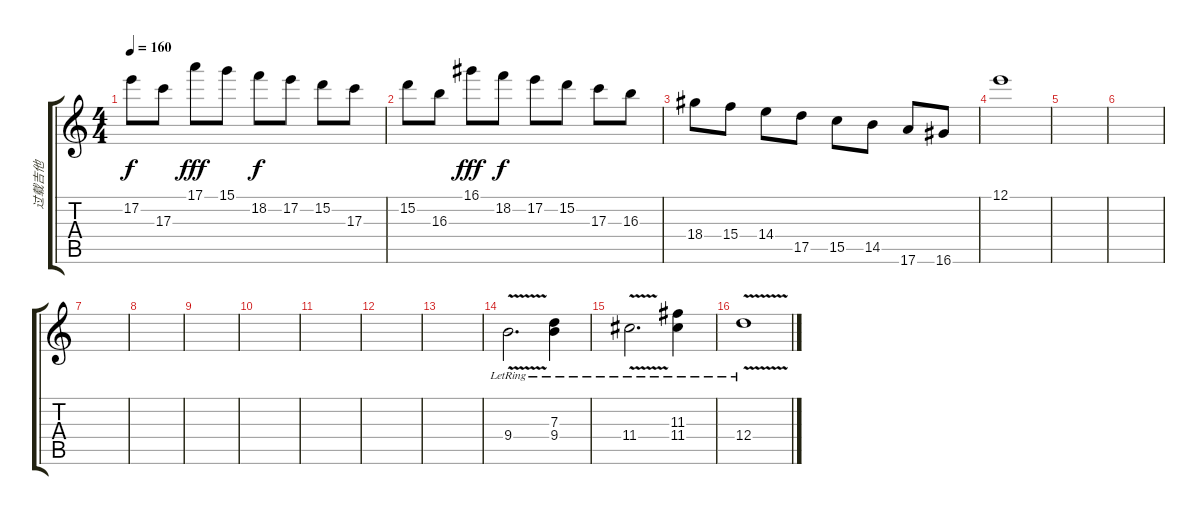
\track ("过载吉他" "过载吉他") {instrument distortionguitar}
\staff {score tabs}
\tuning (E4 B3 G3 D3 A2 E2) {hide}
\ts (4 4)
\tempo 160
\clef g2
\ks c
17.2.8{dy f} 17.3.8 17.1.8{dy fff} 15.1.8 18.2.8{dy f} 17.2.8 15.2.8 17.3.8 |
15.2.8 16.3.8 16.1.8{dy fff} 18.2.8{dy f} 17.2.8 15.2.8 17.3.8 16.3.8 |
18.4.8 15.4.8 14.4.8 17.5.8 15.5.8 14.5.8 17.6.8 16.6.8 |
12.1.1 |
|
|
|
|
|
|
|
|
|
9.4{v lr}.2{d} (7.3{lr} 9.4{lr}).4 |
11.4{v lr}.2{d} (11.3{lr} 11.4{lr}).4 |
12.4{v lr}.1
